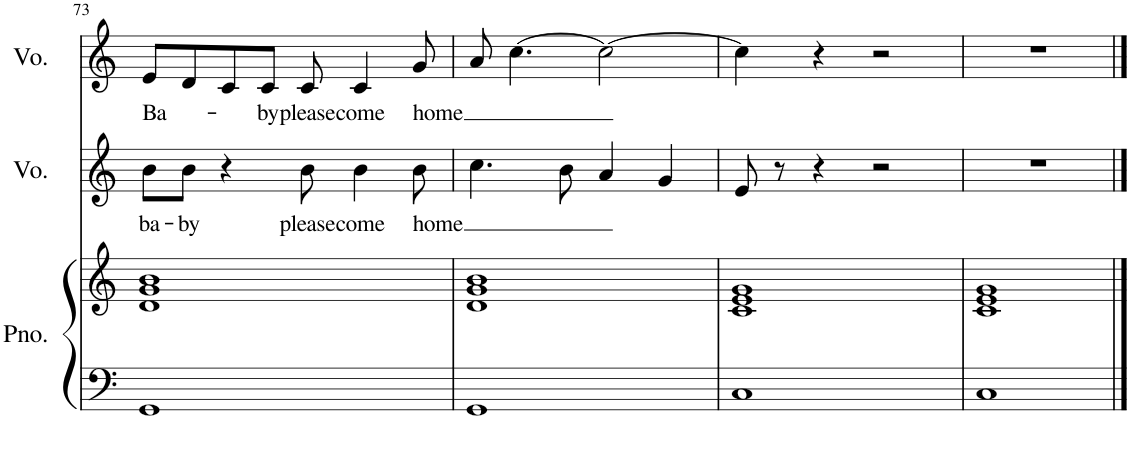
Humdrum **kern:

**kern	**kern	**kern	**text	**kern	**text
*part3	*part3	*part2	*part2	*part1	*part1
*staff4	*staff3	*staff2	*staff2	*staff1	*staff1
*I"Piano	*	*I"Voice	*	*I"Voice	*
*I'Pno.	*	*I'Vo.	*	*I'Vo.	*
!!LO:PB:g=z
*clefF4	*clefG2	*clefG2	*	*clefG2	*
*k[]	*k[]	*k[]	*	*k[]	*
*M4/4	*M4/4	*M4/4	*	*M4/4	*
=73	=73	=73	=73	=73	=73
!	!	!	!LO:LY:b	!	!LO:LY:b
1GG	1d 1g 1b	8b\L	ba-	8e/L	Ba-
!	!	!	!LO:LY:b	!	!
.	.	8b\J	-by	8d/	.
.	.	4r	.	8c/	.
!	!	!	!	!	!LO:LY:b
.	.	.	.	8c/J	-by
!	!	!	!LO:LY:b	!	!LO:LY:b
.	.	8b\	please	8c/	please
!	!	!	!LO:LY:b	!	!LO:LY:b
.	.	4b\	come	4c/	come
!	!	!	!LO:LY:b	!	!LO:LY:b
.	.	8b\	home	8g/	home
=74	=74	=74	=74	=74	=74
1GG	1d 1g 1b	4.cc\	.	8a/	.
.	.	.	.	[4.cc\	.
.	.	8b\	.	.	.
.	.	4a/	.	2cc\_	.
.	.	4g/	.	.	.
=75	=75	=75	=75	=75	=75
1C	1c 1e 1g	8e/	.	4cc\]	.
.	.	8r	.	.	.
.	.	4r	.	4r	.
.	.	2r	.	2r	.
=76	=76	=76	=76	=76	=76
1C	1c 1e 1g	1r	.	1r	.
==	==	==	==	==	==
*-	*-	*-	*-	*-	*-
